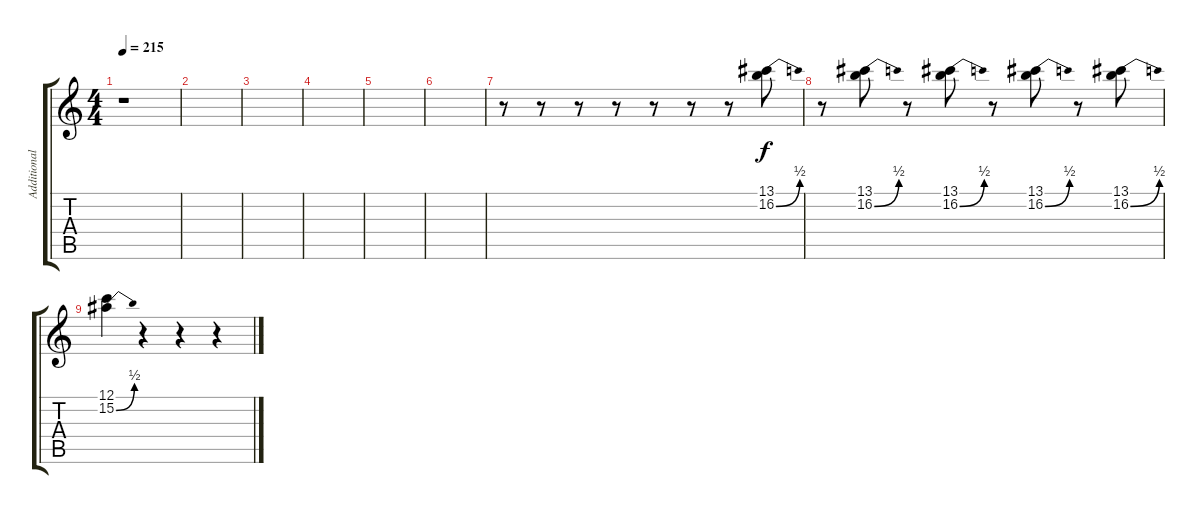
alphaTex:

\track ("Additional Guitar" "Additional") {instrument distortionguitar}
\staff {score tabs}
\tuning (C4 G3 Eb3 Bb2 F2 C2) {hide}
\ts (4 4)
\tempo 215
\clef g2
\ks c
r.1{dy f} |
|
|
|
|
|
r.8 r.8 r.8 r.8 r.8 r.8 r.8 (13.1 16.2{be (bend 0 0 60 2)}).8 |
r.8 (13.1 16.2{be (bend 0 0 60 2)}).8 r.8 (13.1 16.2{be (bend 0 0 60 2)}).8 r.8 (13.1 16.2{be (bend 0 0 60 2)}).8 r.8 (13.1 16.2{be (bend 0 0 60 2)}).8 |
(12.1 15.2{be (bend 0 0 60 2)}).4 r.4 r.4 r.4
